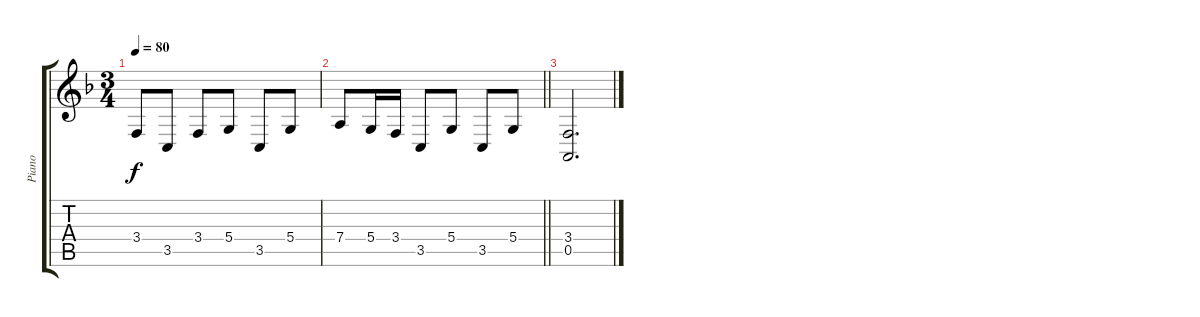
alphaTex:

\track ("Piano" "Piano") {instrument acousticgrandpiano}
\staff {score tabs}
\tuning (E4 B3 G3 D3 A2 E2) {hide}
\ts (3 4)
\tempo 80
\clef g2
\ks f
3.4.8{dy f} 3.5.8 3.4.8 5.4.8 3.5.8 5.4.8 |
\barLineRight lightlight
7.4.8 5.4.16 3.4.16 3.5.8 5.4.8 3.5.8 5.4.8 |
(3.4 0.5).2{d}
